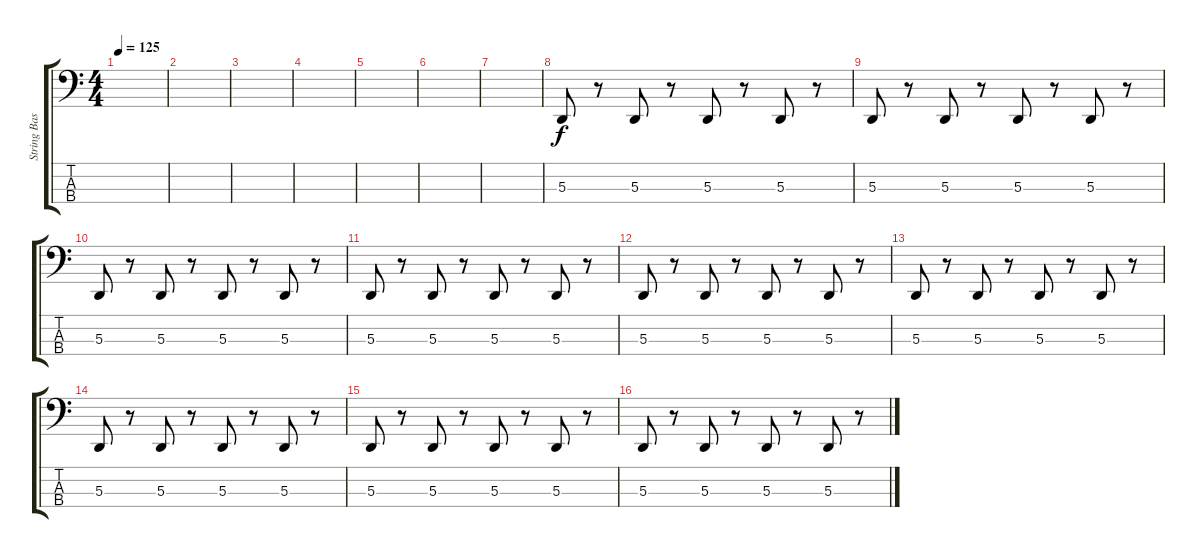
\track ("String Bass" "String Bas") {instrument stringensemble1}
\staff {score tabs}
\tuning (G2 D2 A1 E1) {hide}
\ts (4 4)
\tempo 125
\clef f4
\ks c
|
|
|
|
|
|
|
5.3.8 r.8 5.3.8 r.8 5.3.8 r.8 5.3.8 r.8 |
5.3.8 r.8 5.3.8 r.8 5.3.8 r.8 5.3.8 r.8 |
5.3.8 r.8 5.3.8 r.8 5.3.8 r.8 5.3.8 r.8 |
5.3.8 r.8 5.3.8 r.8 5.3.8 r.8 5.3.8 r.8 |
5.3.8 r.8 5.3.8 r.8 5.3.8 r.8 5.3.8 r.8 |
5.3.8 r.8 5.3.8 r.8 5.3.8 r.8 5.3.8 r.8 |
5.3.8 r.8 5.3.8 r.8 5.3.8 r.8 5.3.8 r.8 |
5.3.8 r.8 5.3.8 r.8 5.3.8 r.8 5.3.8 r.8 |
5.3.8 r.8 5.3.8 r.8 5.3.8 r.8 5.3.8 r.8
